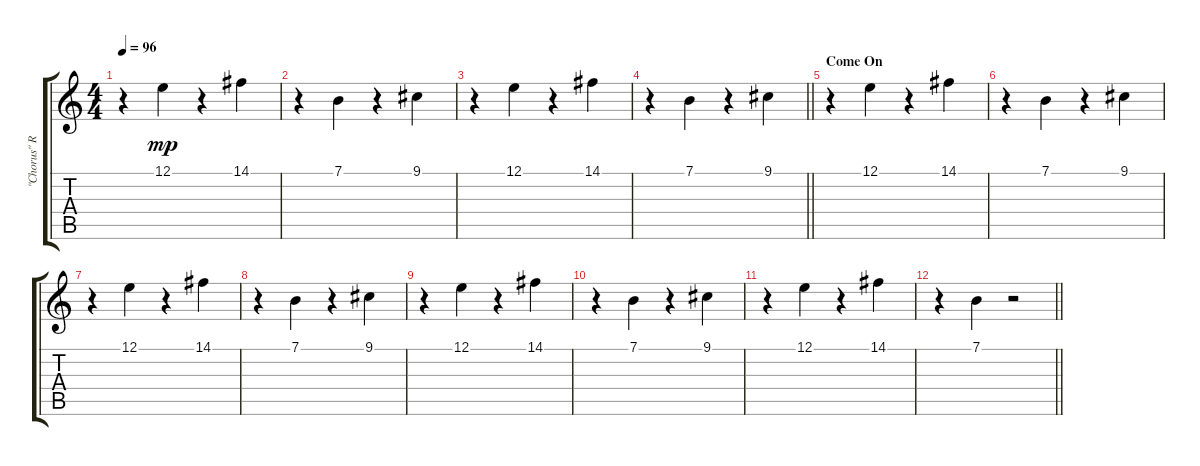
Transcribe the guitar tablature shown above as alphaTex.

\track ("\"Chorus\" Riffs - 2" "\"Chorus\" R") {mute instrument pad3polysynth}
\staff {score tabs}
\tuning (E4 B3 G3 D3 A2 E2) {hide}
\ts (4 4)
\tempo 96
\clef g2
\ks c
r.4{dy mp} 12.1.4 r.4 14.1.4 |
r.4 7.1.4 r.4 9.1.4 |
r.4 12.1.4 r.4 14.1.4 |
\barLineRight lightlight
r.4 7.1.4 r.4 9.1.4 |
\section ("" "Come On")
r.4 12.1.4 r.4 14.1.4 |
r.4 7.1.4 r.4 9.1.4 |
r.4 12.1.4 r.4 14.1.4 |
r.4 7.1.4 r.4 9.1.4 |
r.4 12.1.4 r.4 14.1.4 |
r.4 7.1.4 r.4 9.1.4 |
r.4 12.1.4 r.4 14.1.4 |
\barLineRight lightlight
r.4 7.1.4 r.2
